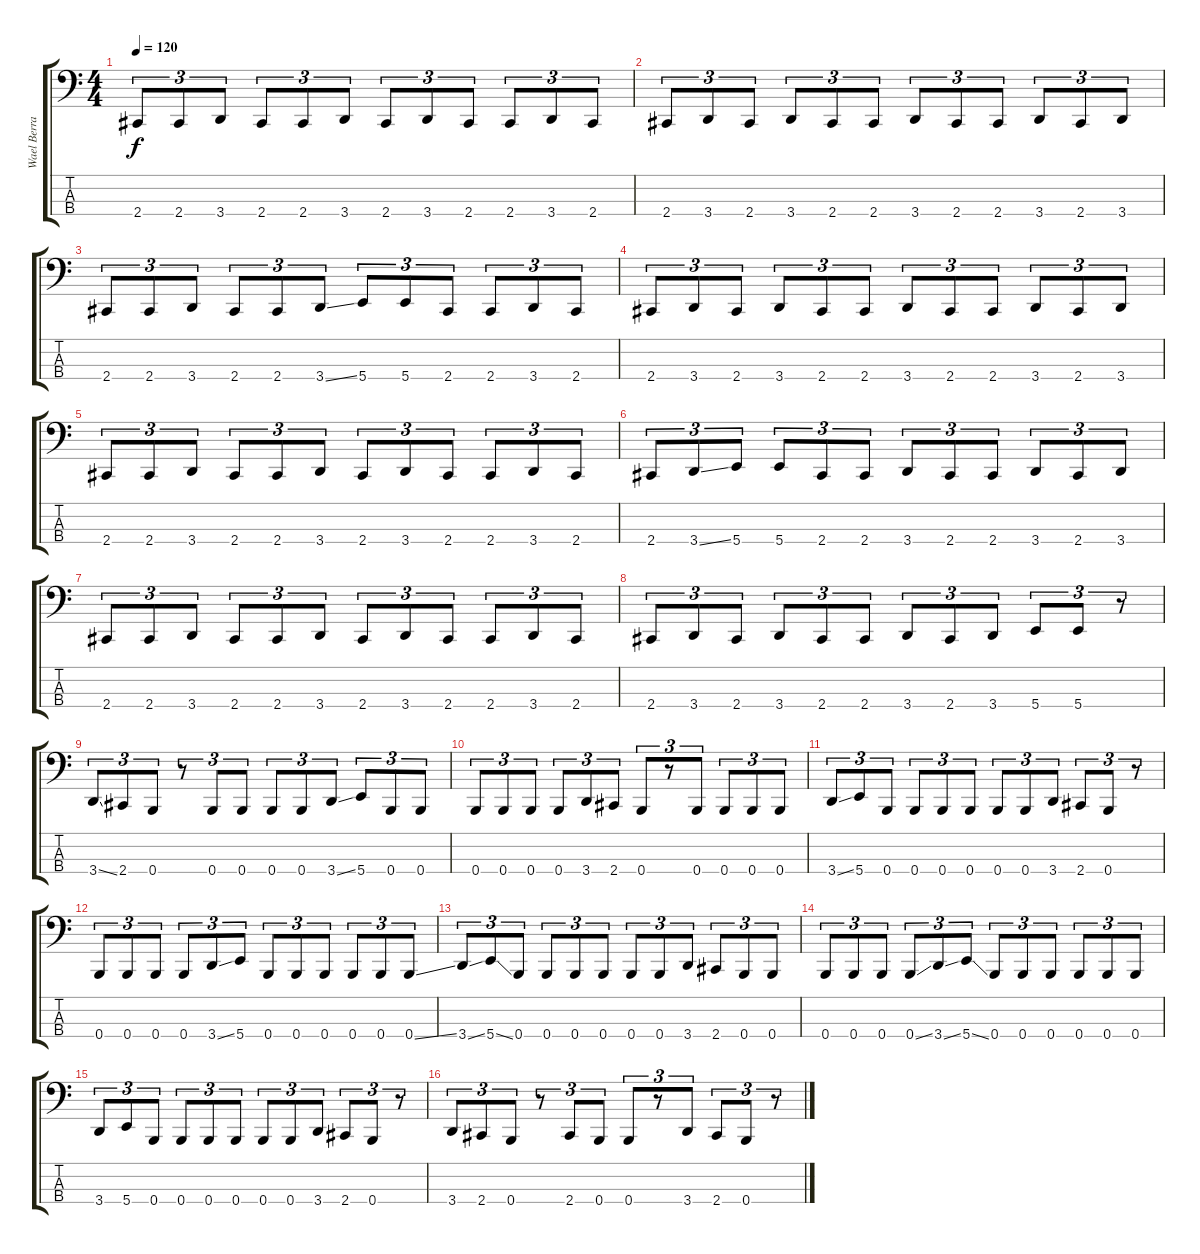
\track ("Wael Berrais" "Wael Berra") {instrument electricbasspick}
\staff {score tabs}
\tuning (E2 B1 Gb1 B0) {hide}
\ts (4 4)
\tempo 120
\clef f4
\ks c
2.4.8{tu (3 2) dy f} 2.4.8{tu (3 2)} 3.4.8{tu (3 2)} 2.4.8{tu (3 2)} 2.4.8{tu (3 2)} 3.4.8{tu (3 2)} 2.4.8{tu (3 2)} 3.4.8{tu (3 2)} 2.4.8{tu (3 2)} 2.4.8{tu (3 2)} 3.4.8{tu (3 2)} 2.4.8{tu (3 2)} |
2.4.8{tu (3 2)} 3.4.8{tu (3 2)} 2.4.8{tu (3 2)} 3.4.8{tu (3 2)} 2.4.8{tu (3 2)} 2.4.8{tu (3 2)} 3.4.8{tu (3 2)} 2.4.8{tu (3 2)} 2.4.8{tu (3 2)} 3.4.8{tu (3 2)} 2.4.8{tu (3 2)} 3.4.8{tu (3 2)} |
2.4.8{tu (3 2)} 2.4.8{tu (3 2)} 3.4.8{tu (3 2)} 2.4.8{tu (3 2)} 2.4.8{tu (3 2)} 3.4{ss}.8{tu (3 2)} 5.4.8{tu (3 2)} 5.4.8{tu (3 2)} 2.4.8{tu (3 2)} 2.4.8{tu (3 2)} 3.4.8{tu (3 2)} 2.4.8{tu (3 2)} |
2.4.8{tu (3 2)} 3.4.8{tu (3 2)} 2.4.8{tu (3 2)} 3.4.8{tu (3 2)} 2.4.8{tu (3 2)} 2.4.8{tu (3 2)} 3.4.8{tu (3 2)} 2.4.8{tu (3 2)} 2.4.8{tu (3 2)} 3.4.8{tu (3 2)} 2.4.8{tu (3 2)} 3.4.8{tu (3 2)} |
2.4.8{tu (3 2)} 2.4.8{tu (3 2)} 3.4.8{tu (3 2)} 2.4.8{tu (3 2)} 2.4.8{tu (3 2)} 3.4.8{tu (3 2)} 2.4.8{tu (3 2)} 3.4.8{tu (3 2)} 2.4.8{tu (3 2)} 2.4.8{tu (3 2)} 3.4.8{tu (3 2)} 2.4.8{tu (3 2)} |
2.4.8{tu (3 2)} 3.4{ss}.8{tu (3 2)} 5.4.8{tu (3 2)} 5.4.8{tu (3 2)} 2.4.8{tu (3 2)} 2.4.8{tu (3 2)} 3.4.8{tu (3 2)} 2.4.8{tu (3 2)} 2.4.8{tu (3 2)} 3.4.8{tu (3 2)} 2.4.8{tu (3 2)} 3.4.8{tu (3 2)} |
2.4.8{tu (3 2)} 2.4.8{tu (3 2)} 3.4.8{tu (3 2)} 2.4.8{tu (3 2)} 2.4.8{tu (3 2)} 3.4.8{tu (3 2)} 2.4.8{tu (3 2)} 3.4.8{tu (3 2)} 2.4.8{tu (3 2)} 2.4.8{tu (3 2)} 3.4.8{tu (3 2)} 2.4.8{tu (3 2)} |
2.4.8{tu (3 2)} 3.4.8{tu (3 2)} 2.4.8{tu (3 2)} 3.4.8{tu (3 2)} 2.4.8{tu (3 2)} 2.4.8{tu (3 2)} 3.4.8{tu (3 2)} 2.4.8{tu (3 2)} 3.4.8{tu (3 2)} 5.4.8{tu (3 2)} 5.4.8{tu (3 2)} r.8{tu (3 2)} |
3.4{ss}.8{tu (3 2)} 2.4.8{tu (3 2)} 0.4.8{tu (3 2)} r.8{tu (3 2)} 0.4.8{tu (3 2)} 0.4.8{tu (3 2)} 0.4.8{tu (3 2)} 0.4.8{tu (3 2)} 3.4{ss}.8{tu (3 2)} 5.4.8{tu (3 2)} 0.4.8{tu (3 2)} 0.4.8{tu (3 2)} |
0.4.8{tu (3 2)} 0.4.8{tu (3 2)} 0.4.8{tu (3 2)} 0.4.8{tu (3 2)} 3.4.8{tu (3 2)} 2.4.8{tu (3 2)} 0.4.8{tu (3 2)} r.8{tu (3 2)} 0.4.8{tu (3 2)} 0.4.8{tu (3 2)} 0.4.8{tu (3 2)} 0.4.8{tu (3 2)} |
3.4{ss}.8{tu (3 2)} 5.4.8{tu (3 2)} 0.4.8{tu (3 2)} 0.4.8{tu (3 2)} 0.4.8{tu (3 2)} 0.4.8{tu (3 2)} 0.4.8{tu (3 2)} 0.4.8{tu (3 2)} 3.4.8{tu (3 2)} 2.4.8{tu (3 2)} 0.4.8{tu (3 2)} r.8{tu (3 2)} |
0.4.8{tu (3 2)} 0.4.8{tu (3 2)} 0.4.8{tu (3 2)} 0.4.8{tu (3 2)} 3.4{ss}.8{tu (3 2)} 5.4.8{tu (3 2)} 0.4.8{tu (3 2)} 0.4.8{tu (3 2)} 0.4.8{tu (3 2)} 0.4.8{tu (3 2)} 0.4.8{tu (3 2)} 0.4{ss}.8{tu (3 2)} |
3.4{ss}.8{tu (3 2)} 5.4{ss}.8{tu (3 2)} 0.4.8{tu (3 2)} 0.4.8{tu (3 2)} 0.4.8{tu (3 2)} 0.4.8{tu (3 2)} 0.4.8{tu (3 2)} 0.4.8{tu (3 2)} 3.4.8{tu (3 2)} 2.4.8{tu (3 2)} 0.4.8{tu (3 2)} 0.4.8{tu (3 2)} |
0.4.8{tu (3 2)} 0.4.8{tu (3 2)} 0.4.8{tu (3 2)} 0.4{ss}.8{tu (3 2)} 3.4{ss}.8{tu (3 2)} 5.4{ss}.8{tu (3 2)} 0.4.8{tu (3 2)} 0.4.8{tu (3 2)} 0.4.8{tu (3 2)} 0.4.8{tu (3 2)} 0.4.8{tu (3 2)} 0.4.8{tu (3 2)} |
3.4.8{tu (3 2)} 5.4.8{tu (3 2)} 0.4.8{tu (3 2)} 0.4.8{tu (3 2)} 0.4.8{tu (3 2)} 0.4.8{tu (3 2)} 0.4.8{tu (3 2)} 0.4.8{tu (3 2)} 3.4.8{tu (3 2)} 2.4.8{tu (3 2)} 0.4.8{tu (3 2)} r.8{tu (3 2)} |
3.4.8{tu (3 2)} 2.4.8{tu (3 2)} 0.4.8{tu (3 2)} r.8{tu (3 2)} 2.4.8{tu (3 2)} 0.4.8{tu (3 2)} 0.4.8{tu (3 2)} r.8{tu (3 2)} 3.4.8{tu (3 2)} 2.4.8{tu (3 2)} 0.4.8{tu (3 2)} r.8{tu (3 2)}
